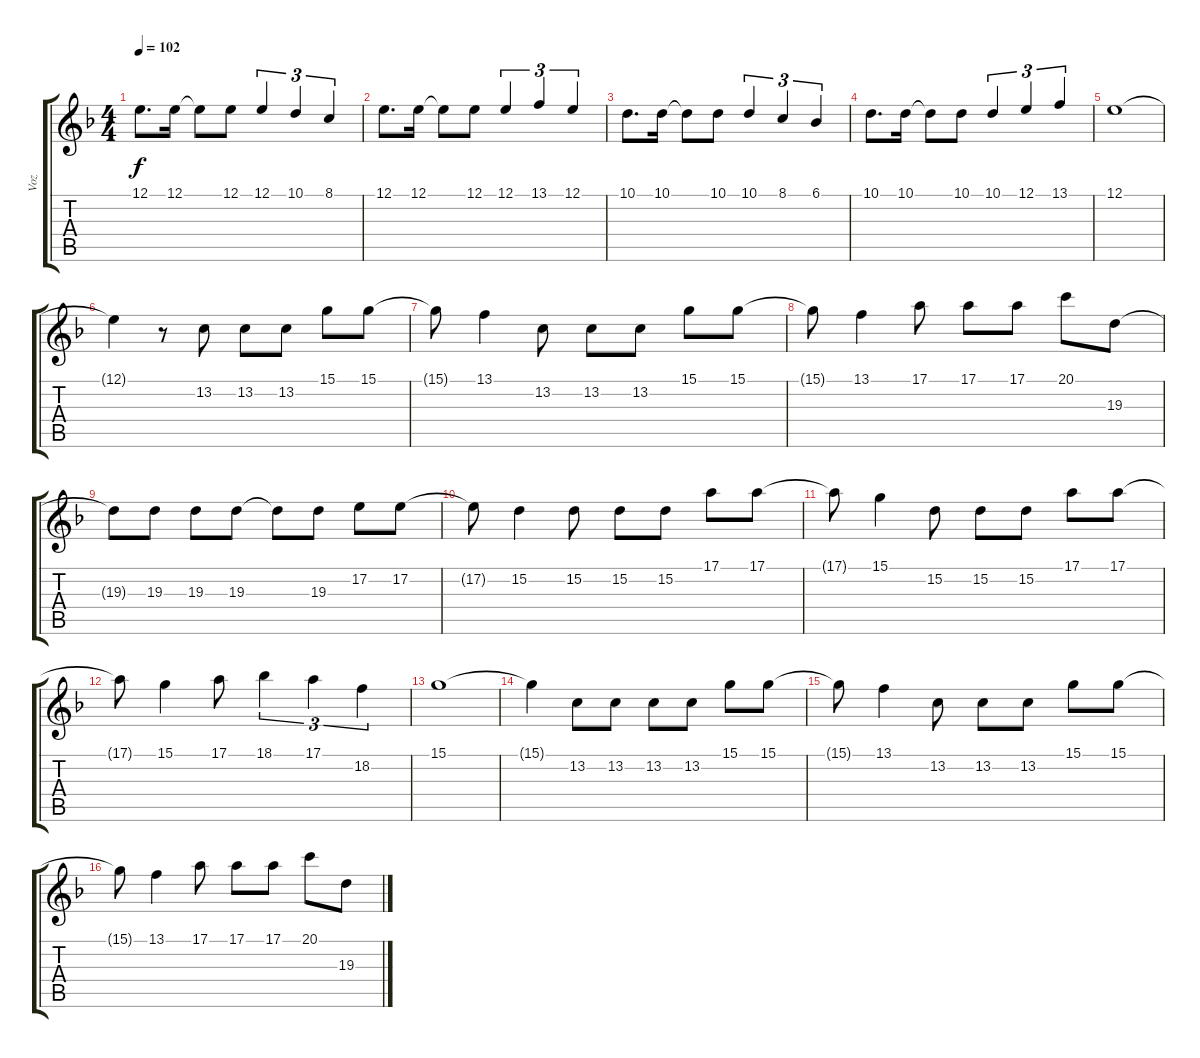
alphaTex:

\track ("Voz" "Voz") {instrument lead8bassandlead}
\staff {score tabs}
\tuning (E4 B3 G3 D3 A2 E2) {hide}
\ts (4 4)
\tempo 102
\clef g2
\ks f
12.1.8{d dy f} 12.1.16 12.1{t}.8 12.1.8 12.1.4{tu (3 2) beam Up} 10.1.4{tu (3 2) beam Up} 8.1.4{tu (3 2) beam Up} |
12.1.8{d} 12.1.16 12.1{t}.8 12.1.8 12.1.4{tu (3 2) beam Up} 13.1.4{tu (3 2) beam Up} 12.1.4{tu (3 2) beam Up} |
10.1.8{d} 10.1.16 10.1{t}.8 10.1.8 10.1.4{tu (3 2) beam Up} 8.1.4{tu (3 2) beam Up} 6.1.4{tu (3 2) beam Up} |
10.1.8{d} 10.1.16 10.1{t}.8 10.1.8 10.1.4{tu (3 2) beam Up} 12.1.4{tu (3 2) beam Up} 13.1.4{tu (3 2) beam Up} |
12.1.1 |
12.1{t}.4 r.8 13.2.8 13.2.8 13.2.8 15.1.8 15.1.8 |
15.1{t}.8 13.1.4 13.2.8 13.2.8 13.2.8 15.1.8 15.1.8 |
15.1{t}.8 13.1.4 17.1.8 17.1.8 17.1.8 20.1.8 19.3.8 |
19.3{t}.8 19.3.8 19.3.8 19.3.8 19.3{t}.8 19.3.8 17.2.8 17.2.8 |
17.2{t}.8 15.2.4 15.2.8 15.2.8 15.2.8 17.1.8 17.1.8 |
17.1{t}.8 15.1.4 15.2.8 15.2.8 15.2.8 17.1.8 17.1.8 |
17.1{t}.8 15.1.4 17.1.8 18.1.4{tu (3 2)} 17.1.4{tu (3 2)} 18.2.4{tu (3 2)} |
15.1.1 |
15.1{t}.4 13.2.8 13.2.8 13.2.8 13.2.8 15.1.8 15.1.8 |
15.1{t}.8 13.1.4 13.2.8 13.2.8 13.2.8 15.1.8 15.1.8 |
15.1{t}.8 13.1.4 17.1.8 17.1.8 17.1.8 20.1.8 19.3.8
